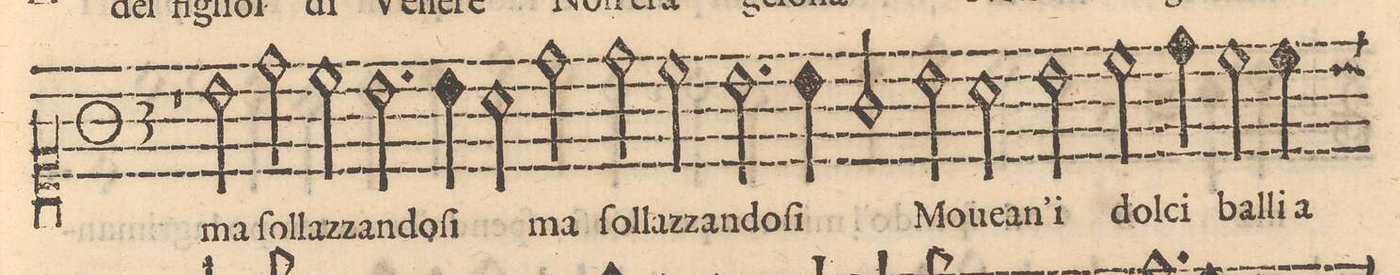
**kern	**text
*I"CANTO	*
*clefC1	*
*k[]	*
*met(O3)	*
*M3/2	*
1.r	.
=18-	=18-
2b\	ma
2dd\	ſol-
2cc\	-laz-
=19-	=19-
2.b\	-zan-
4b\	-do-
2a\	-ſi
=20-	=20-
2dd\	ma
2dd\	ſol-
2cc\	-laz-
=21-	=21-
2.b\	-zan-
4b\	-do-
2g/	-ſi
=22-	=22-
2b\	Mo-
2a\	-uean'
2b\	i
=23-	=23-
2cc\	dol-
4dd\	-ci
2cc\	bal-
4cc\	-lia
=24-	=24-
*-	*-
